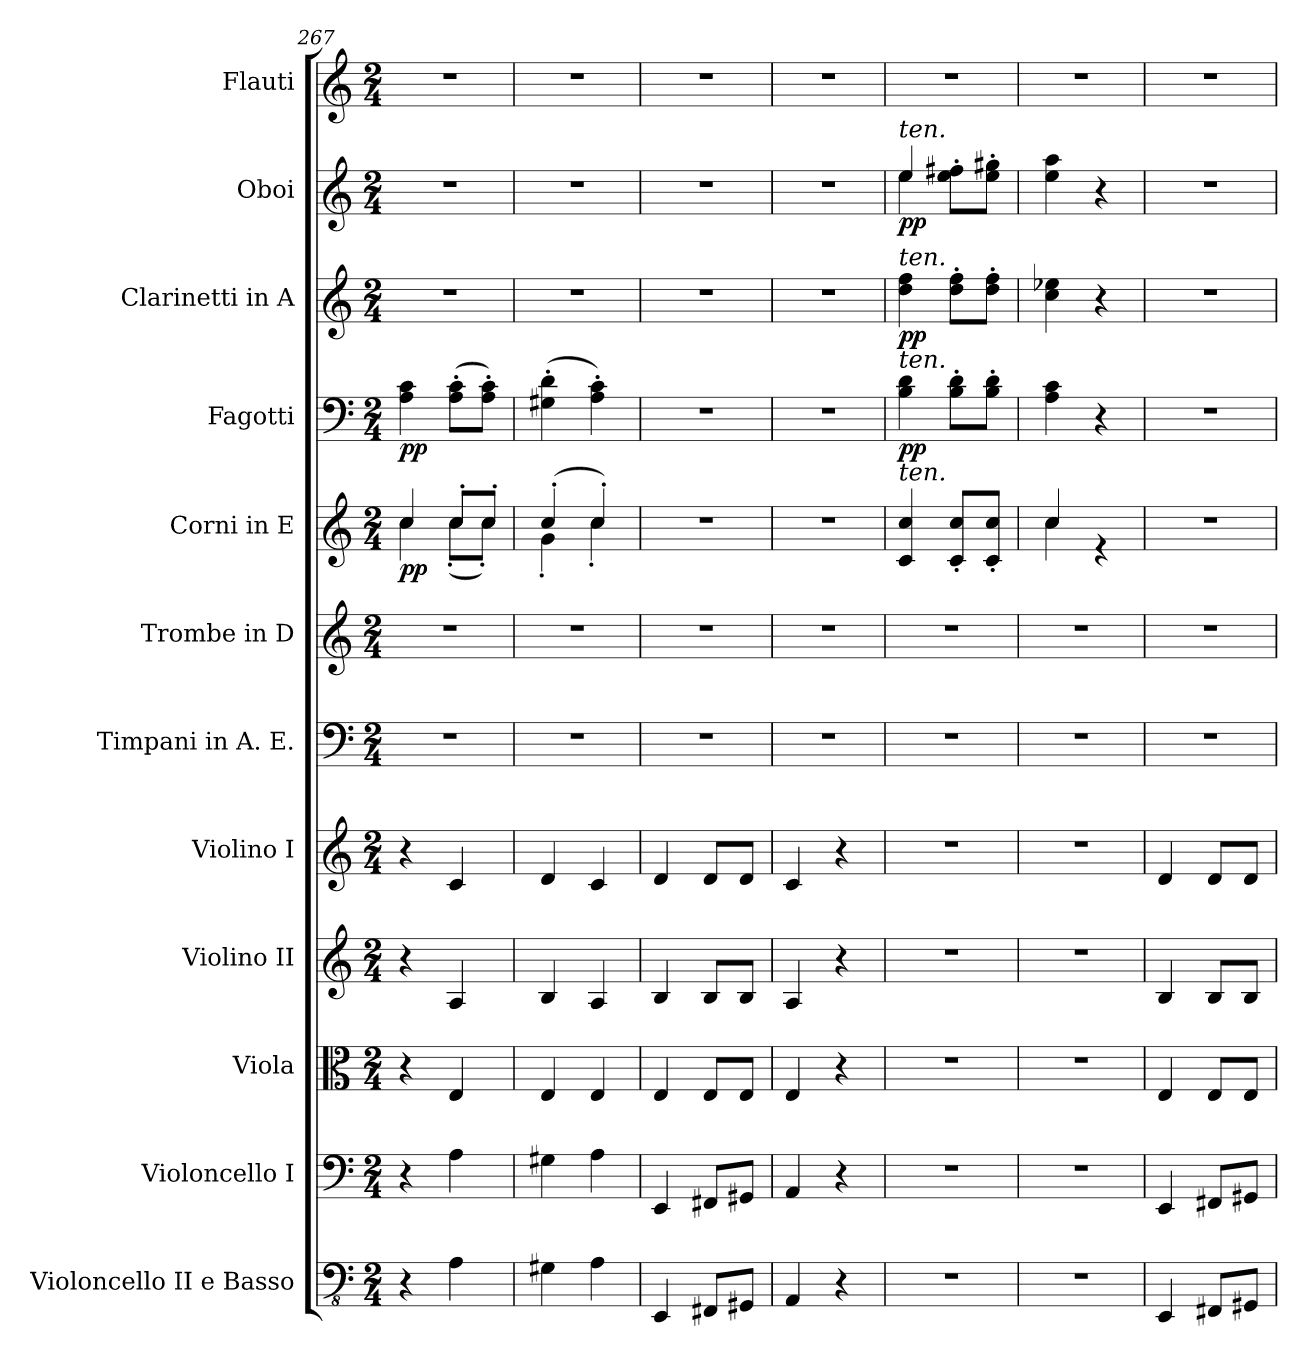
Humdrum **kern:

**kern	**kern	**kern	**kern	**kern	**kern	**kern	**kern	**dynam	**kern	**dynam	**kern	**dynam	**kern	**dynam	**kern
*part12	*part11	*part10	*part9	*part8	*part7	*part6	*part5	*part5	*part4	*part4	*part3	*part3	*part2	*part2	*part1
*staff12	*staff11	*staff10	*staff9	*staff8	*staff7	*staff6	*staff5	*staff5	*staff4	*staff4	*staff3	*staff3	*staff2	*staff2	*staff1
*I"Violoncello II e Basso	*I"Violoncello I	*I"Viola	*I"Violino II	*I"Violino I	*I"Timpani in A. E.	*I"Trombe in D	*I"Corni in E	*	*I"Fagotti	*	*I"Clarinetti in A	*	*I"Oboi	*	*I"Flauti
*	*	*	*	*	*I'Tp.	*I'Tr.	*I'Corn.	*	*I'Fag.	*	*I'Cl.	*	*I'Ob.	*	*I'Fl.
*clefFv4	*clefF4	*clefC3	*clefG2	*clefG2	*clefF4	*clefG2	*clefG2	*	*clefF4	*	*clefG2	*	*clefG2	*	*clefG2
*	*	*	*	*	*	*ITrd-1c-2	*ITrd5c8	*	*	*	*ITrd2c3	*	*	*	*
*k[]	*k[]	*k[]	*k[]	*k[]	*k[]	*k[f#c#]	*k[f#c#g#d#]	*	*k[]	*	*k[f#c#g#]	*	*k[]	*	*k[]
*M2/4	*M2/4	*M2/4	*M2/4	*M2/4	*M2/4	*M2/4	*M2/4	*	*M2/4	*	*M2/4	*	*M2/4	*	*M2/4
=267	=267	=267	=267	=267	=267	=267	=267	=267	=267	=267	=267	=267	=267	=267	=267
*	*	*	*	*	*	*	*^	*	*	*	*	*	*	*	*
!	!	!	!	!	!	!	!	!	!LO:DY:b	!	!LO:DY:b	!	!	!	!	!
4r	4r	4r	4r	4r	2r	2r	4e/	4e\	pp	4A\ 4c\	pp	2r	.	2r	.	2r
4AA\	4A\	4E/	4A/	4c/	.	.	8e'/L	(>8e'\L	.	(8A\' 8c\'L	.	.	.	.	.	.
.	.	.	.	.	.	.	8e'/J	8e'\J)	.	8A\' 8c\'J)	.	.	.	.	.	.
=268	=268	=268	=268	=268	=268	=268	=268	=268	=268	=268	=268	=268	=268	=268	=268	=268
4GG#X\	4G#X\	4E/	4B/	4d/	2r	2r	(4e'/	4B'\	.	(4G#X\' 4d\'	.	2r	.	2r	.	2r
4AA\	4A\	4E/	4A/	4c/	.	.	4e'/)	4e'\	.	4A\' 4c\')	.	.	.	.	.	.
*	*	*	*	*	*	*	*v	*v	*	*	*	*	*	*	*	*
=269	=269	=269	=269	=269	=269	=269	=269	=269	=269	=269	=269	=269	=269	=269	=269
4EEE/	4EE/	4E/	4B/	4d/	2r	2r	2r	.	2r	.	2r	.	2r	.	2r
8FFF#X/L	8FF#X/L	8E/L	8B/L	8d/L	.	.	.	.	.	.	.	.	.	.	.
8GGG#X/J	8GG#X/J	8E/J	8B/J	8d/J	.	.	.	.	.	.	.	.	.	.	.
=270	=270	=270	=270	=270	=270	=270	=270	=270	=270	=270	=270	=270	=270	=270	=270
4AAA/	4AA/	4E/	4A/	4c/	2r	2r	2r	.	2r	.	2r	.	2r	.	2r
4r	4r	4r	4r	4r	.	.	.	.	.	.	.	.	.	.	.
=271	=271	=271	=271	=271	=271	=271	=271	=271	=271	=271	=271	=271	=271	=271	=271
*	*	*	*	*	*	*	*	*	*	*	*	*	*^	*	*
!	!	!	!	!	!	!	!	!	!	!	!	!	!LO:TX:a:i:t=ten.	!	!	!
!	!	!	!	!	!	!	!	!	!	!	!LO:TX:a:i:t=ten.	!	!	!	!	!
!	!	!	!	!	!	!	!	!	!LO:TX:a:i:t=ten.	!	!	!	!	!	!	!
!	!	!	!	!	!	!	!LO:TX:a:i:t=ten.	!	!	!	!	!	!	!	!	!
!	!	!	!	!	!	!	!	!	!	!LO:DY:b	!	!LO:DY:b	!	!	!LO:DY:b	!
2r	2r	2r	2r	2r	2r	2r	4E/ 4e/	.	4B\ 4d\	pp	4b\ 4dd\	pp	4ee/	4ee\	pp	2r
.	.	.	.	.	.	.	8E/' 8e/'L	.	8B\' 8d\'L	.	8b\' 8dd\'L	.	8ee\' 8ff#X\'L	4ryy	.	.
.	.	.	.	.	.	.	8E/' 8e/'J	.	8B\' 8d\'J	.	8b\' 8dd\'J	.	8ee\' 8gg#X\'J	.	.	.
*	*	*	*	*	*	*	*	*	*	*	*	*	*v	*v	*	*
=272	=272	=272	=272	=272	=272	=272	=272	=272	=272	=272	=272	=272	=272	=272	=272
*	*	*	*	*	*	*	*^	*	*	*	*	*	*	*	*
2r	2r	2r	2r	2r	2r	2r	4e/	4e\	.	4A\ 4c\	.	4a\ 4ccn\	.	4ee\ 4aa\	.	2r
.	.	.	.	.	.	.	4re	4ryy	.	4r	.	4r	.	4r	.	.
*	*	*	*	*	*	*	*v	*v	*	*	*	*	*	*	*	*
=273	=273	=273	=273	=273	=273	=273	=273	=273	=273	=273	=273	=273	=273	=273	=273
4EEE/	4EE/	4E/	4B/	4d/	2r	2r	2r	.	2r	.	2r	.	2r	.	2r
8FFF#X/L	8FF#X/L	8E/L	8B/L	8d/L	.	.	.	.	.	.	.	.	.	.	.
8GGG#X/J	8GG#X/J	8E/J	8B/J	8d/J	.	.	.	.	.	.	.	.	.	.	.
=	=	=	=	=	=	=	=	=	=	=	=	=	=	=	=
*-	*-	*-	*-	*-	*-	*-	*-	*-	*-	*-	*-	*-	*-	*-	*-
